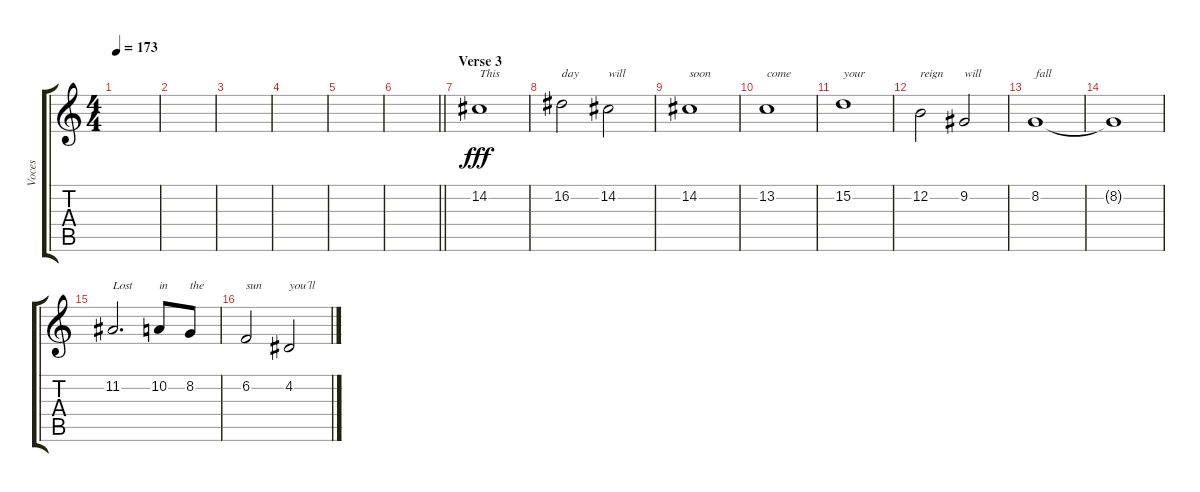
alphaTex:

\track ("Voces" "Voces") {instrument stringensemble1}
\staff {score tabs}
\tuning (E4 B3 G3 D3 A2 E2) {hide}
\ts (4 4)
\tempo 173
\clef g2
\ks c
|
|
|
|
|
\barLineRight lightlight
|
\section ("" "Verse 3")
14.2.1{txt "This" dy fff} |
16.2.2{txt "day"} 14.2.2{txt "will"} |
14.2.1{txt "soon"} |
13.2.1{txt "come"} |
15.2.1{txt "your"} |
12.2.2{txt "reign"} 9.2.2{txt "will"} |
8.2.1{txt "fall"} |
8.2{t}.1 |
11.2.2{d txt "Lost"} 10.2.8{txt "in"} 8.2.8{txt "the"} |
6.2.2{txt "sun"} 4.2.2{txt "you´ll"}
